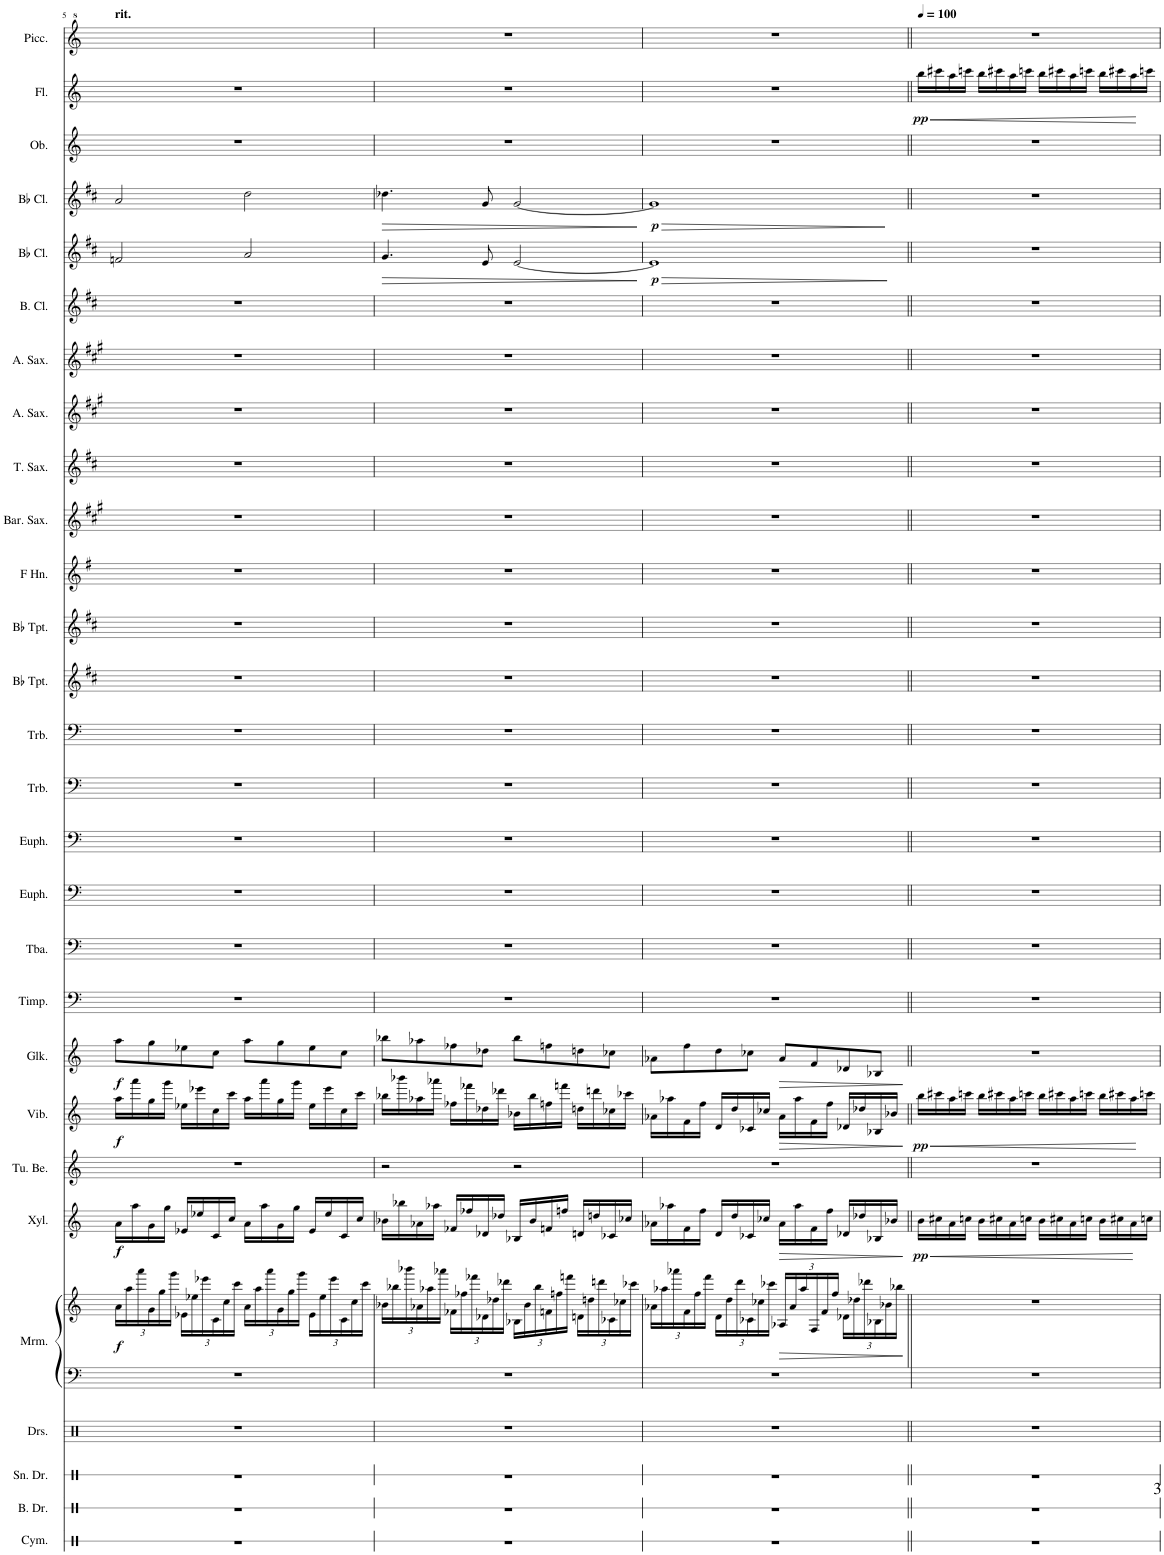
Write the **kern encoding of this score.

**kern	**kern	**kern	**kern	**kern	**kern	**dynam	**kern	**dynam	**kern	**kern	**dynam	**kern	**dynam	**kern	**kern	**kern	**kern	**kern	**kern	**kern	**kern	**kern	**kern	**kern	**kern	**kern	**kern	**kern	**dynam	**kern	**dynam	**kern	**kern	**dynam	**kern
*part28	*part27	*part26	*part25	*part24	*part24	*part24	*part23	*part23	*part22	*part21	*part21	*part20	*part20	*part19	*part18	*part17	*part16	*part15	*part14	*part13	*part12	*part11	*part10	*part9	*part8	*part7	*part6	*part5	*part5	*part4	*part4	*part3	*part2	*part2	*part1
*staff29	*staff28	*staff27	*staff26	*staff25	*staff24	*staff24/25	*staff23	*staff23	*staff22	*staff21	*staff21	*staff20	*staff20	*staff19	*staff18	*staff17	*staff16	*staff15	*staff14	*staff13	*staff12	*staff11	*staff10	*staff9	*staff8	*staff7	*staff6	*staff5	*staff5	*staff4	*staff4	*staff3	*staff2	*staff2	*staff1
*I"Cymbal	*I"Bass Drum	*I"Snare Drum	*I"Drumset	*I"Marimba	*	*	*I"Xylophone	*	*I"Tubular Bells	*I"Vibraphone	*	*I"Glockenspiel	*	*I"Timpani	*I"Tuba	*I"Euphonium	*I"Euphonium	*I"Trombone	*I"Trombone	*I"Bb Trumpet	*I"Bb Trumpet	*I"Horn in F	*I"Baritone Saxophone	*I"Tenor Saxophone	*I"Alto Saxophone	*I"Alto Saxophone	*I"Bass Clarinet	*I"Bb Clarinet	*	*I"Bb Clarinet	*	*I"Oboe	*I"Flute	*	*I"Piccolo
*I'Cym.	*I'B. Dr.	*I'Sn. Dr.	*I'Drs.	*I'Mrm.	*	*	*I'Xyl.	*	*I'Tu. Be.	*I'Vib.	*	*I'Glk.	*	*I'Timp.	*I'Tba.	*I'Euph.	*I'Euph.	*I'Trb.	*I'Trb.	*I'Bb Tpt.	*I'Bb Tpt.	*	*I'Bar. Sax.	*I'T. Sax.	*I'A. Sax.	*I'A. Sax.	*I'B. Cl.	*I'Bb Cl.	*	*I'Bb Cl.	*	*I'Ob.	*I'Fl.	*	*I'Picc.
!!LO:PB:g=z
*clefX	*clefX	*clefX	*clefX	*clefF4	*clefG2	*	*clefG2	*	*clefG2	*clefG2	*	*clefG2	*	*clefF4	*clefF4	*clefF4	*clefF4	*clefF4	*clefF4	*clefG2	*clefG2	*clefG2	*clefG2	*clefG2	*clefG2	*clefG2	*clefG2	*clefG2	*	*clefG2	*	*clefG2	*clefG2	*	*clefG^2
*	*	*	*	*	*	*	*Trd-7c-12	*	*	*	*	*Trd-14c-24	*	*	*	*	*	*	*	*Trd1c2	*Trd1c2	*Trd4c7	*Trd12c21	*Trd8c14	*Trd5c9	*Trd5c9	*Trd8c14	*Trd1c2	*	*Trd1c2	*	*	*	*	*Trd-7c-12
*k[]	*k[]	*k[]	*k[]	*k[]	*k[]	*	*k[]	*	*k[]	*k[]	*	*k[]	*	*k[]	*k[]	*k[]	*k[]	*k[]	*k[]	*k[f#c#]	*k[f#c#]	*k[f#]	*k[f#c#g#]	*k[f#c#]	*k[f#c#g#]	*k[f#c#g#]	*k[f#c#]	*k[f#c#]	*	*k[f#c#]	*	*k[]	*k[]	*	*k[]
*M4/4	*M4/4	*M4/4	*M4/4	*M4/4	*M4/4	*	*M4/4	*	*M4/4	*M4/4	*	*M4/4	*	*M4/4	*M4/4	*M4/4	*M4/4	*M4/4	*M4/4	*M4/4	*M4/4	*M4/4	*M4/4	*M4/4	*M4/4	*M4/4	*M4/4	*M4/4	*	*M4/4	*	*M4/4	*M4/4	*	*M4/4
*	*	*	*	*	*Xbrackettup	*	*	*	*	*	*	*	*	*	*	*	*	*	*	*	*	*	*	*	*	*	*	*	*	*	*	*	*	*	*
=5	=5	=5	=5	=5	=5	=5	=5	=5	=5	=5	=5	=5	=5	=5	=5	=5	=5	=5	=5	=5	=5	=5	=5	=5	=5	=5	=5	=5	=5	=5	=5	=5	=5	=5	=5
!	!	!	!	!	!	!	!	!	!	!	!	!	!	!	!	!	!	!	!	!	!	!	!	!	!	!	!	!	!	!	!	!	!	!	!LO:TX:a:B:t=rit.
!	!	!	!	!	!	!LO:DY:b	!	!LO:DY:b	!	!	!LO:DY:b	!	!LO:DY:b	!	!	!	!	!	!	!	!	!	!	!	!	!	!	!	!	!	!	!	!	!	!
1r	1r	1r	1r	1r	24a\LL	f	16a\LL	f	1r	16aa\LL	f	8aa\L	f	1r	1r	1r	1r	1r	1r	1r	1r	1r	1r	1r	1r	1r	1r	2fn/	.	2a/	.	1r	1r	.	1ryy
.	.	.	.	.	24aa\	.	.	.	.	.	.	.	.	.	.	.	.	.	.	.	.	.	.	.	.	.	.	.	.	.	.	.	.	.	.
.	.	.	.	.	.	.	16aa\	.	.	16aaa\	.	.	.	.	.	.	.	.	.	.	.	.	.	.	.	.	.	.	.	.	.	.	.	.	.
.	.	.	.	.	24aaa\	.	.	.	.	.	.	.	.	.	.	.	.	.	.	.	.	.	.	.	.	.	.	.	.	.	.	.	.	.	.
.	.	.	.	.	24g\	.	16g\	.	.	16gg\	.	8gg\	.	.	.	.	.	.	.	.	.	.	.	.	.	.	.	.	.	.	.	.	.	.	.
.	.	.	.	.	24gg\	.	.	.	.	.	.	.	.	.	.	.	.	.	.	.	.	.	.	.	.	.	.	.	.	.	.	.	.	.	.
.	.	.	.	.	.	.	16gg\JJ	.	.	16ggg\JJ	.	.	.	.	.	.	.	.	.	.	.	.	.	.	.	.	.	.	.	.	.	.	.	.	.
.	.	.	.	.	24ggg\JJ	.	.	.	.	.	.	.	.	.	.	.	.	.	.	.	.	.	.	.	.	.	.	.	.	.	.	.	.	.	.
.	.	.	.	.	24e-X\LL	.	16e-X/LL	.	.	16ee-X\LL	.	8ee-X\	.	.	.	.	.	.	.	.	.	.	.	.	.	.	.	.	.	.	.	.	.	.	.
.	.	.	.	.	24ee-X\	.	.	.	.	.	.	.	.	.	.	.	.	.	.	.	.	.	.	.	.	.	.	.	.	.	.	.	.	.	.
.	.	.	.	.	.	.	16ee-X/	.	.	16eee-X\	.	.	.	.	.	.	.	.	.	.	.	.	.	.	.	.	.	.	.	.	.	.	.	.	.
.	.	.	.	.	24eee-X\	.	.	.	.	.	.	.	.	.	.	.	.	.	.	.	.	.	.	.	.	.	.	.	.	.	.	.	.	.	.
.	.	.	.	.	24c\	.	16c/	.	.	16cc\	.	8cc\J	.	.	.	.	.	.	.	.	.	.	.	.	.	.	.	.	.	.	.	.	.	.	.
.	.	.	.	.	24cc\	.	.	.	.	.	.	.	.	.	.	.	.	.	.	.	.	.	.	.	.	.	.	.	.	.	.	.	.	.	.
.	.	.	.	.	.	.	16cc/JJ	.	.	16ccc\JJ	.	.	.	.	.	.	.	.	.	.	.	.	.	.	.	.	.	.	.	.	.	.	.	.	.
.	.	.	.	.	24ccc\JJ	.	.	.	.	.	.	.	.	.	.	.	.	.	.	.	.	.	.	.	.	.	.	.	.	.	.	.	.	.	.
.	.	.	.	.	24a\LL	.	16a\LL	.	.	16aa\LL	.	8aa\L	.	.	.	.	.	.	.	.	.	.	.	.	.	.	.	2a/	.	2dd\	.	.	.	.	.
.	.	.	.	.	24aa\	.	.	.	.	.	.	.	.	.	.	.	.	.	.	.	.	.	.	.	.	.	.	.	.	.	.	.	.	.	.
.	.	.	.	.	.	.	16aa\	.	.	16aaa\	.	.	.	.	.	.	.	.	.	.	.	.	.	.	.	.	.	.	.	.	.	.	.	.	.
.	.	.	.	.	24aaa\	.	.	.	.	.	.	.	.	.	.	.	.	.	.	.	.	.	.	.	.	.	.	.	.	.	.	.	.	.	.
.	.	.	.	.	24g\	.	16g\	.	.	16gg\	.	8gg\	.	.	.	.	.	.	.	.	.	.	.	.	.	.	.	.	.	.	.	.	.	.	.
.	.	.	.	.	24gg\	.	.	.	.	.	.	.	.	.	.	.	.	.	.	.	.	.	.	.	.	.	.	.	.	.	.	.	.	.	.
.	.	.	.	.	.	.	16gg\JJ	.	.	16ggg\JJ	.	.	.	.	.	.	.	.	.	.	.	.	.	.	.	.	.	.	.	.	.	.	.	.	.
.	.	.	.	.	24ggg\JJ	.	.	.	.	.	.	.	.	.	.	.	.	.	.	.	.	.	.	.	.	.	.	.	.	.	.	.	.	.	.
.	.	.	.	.	24e-\LL	.	16e-/LL	.	.	16ee-\LL	.	8ee-\	.	.	.	.	.	.	.	.	.	.	.	.	.	.	.	.	.	.	.	.	.	.	.
.	.	.	.	.	24ee-\	.	.	.	.	.	.	.	.	.	.	.	.	.	.	.	.	.	.	.	.	.	.	.	.	.	.	.	.	.	.
.	.	.	.	.	.	.	16ee-/	.	.	16eee-\	.	.	.	.	.	.	.	.	.	.	.	.	.	.	.	.	.	.	.	.	.	.	.	.	.
.	.	.	.	.	24eee-\	.	.	.	.	.	.	.	.	.	.	.	.	.	.	.	.	.	.	.	.	.	.	.	.	.	.	.	.	.	.
.	.	.	.	.	24c\	.	16c/	.	.	16cc\	.	8cc\J	.	.	.	.	.	.	.	.	.	.	.	.	.	.	.	.	.	.	.	.	.	.	.
.	.	.	.	.	24cc\	.	.	.	.	.	.	.	.	.	.	.	.	.	.	.	.	.	.	.	.	.	.	.	.	.	.	.	.	.	.
.	.	.	.	.	.	.	16cc/JJ	.	.	16ccc\JJ	.	.	.	.	.	.	.	.	.	.	.	.	.	.	.	.	.	.	.	.	.	.	.	.	.
.	.	.	.	.	24ccc\JJ	.	.	.	.	.	.	.	.	.	.	.	.	.	.	.	.	.	.	.	.	.	.	.	.	.	.	.	.	.	.
=6	=6	=6	=6	=6	=6	=6	=6	=6	=6	=6	=6	=6	=6	=6	=6	=6	=6	=6	=6	=6	=6	=6	=6	=6	=6	=6	=6	=6	=6	=6	=6	=6	=6	=6	=6
!	!	!	!	!	!	!	!	!	!	!	!	!	!	!	!	!	!	!	!	!	!	!	!	!	!	!	!	!	!LO:HP:b	!	!LO:HP:b	!	!	!	!
1r	1r	1r	1r	1r	24b-X\LL	.	16b-X\LL	.	2r	16bb-X\LL	.	8bb-X\L	.	1r	1r	1r	1r	1r	1r	1r	1r	1r	1r	1r	1r	1r	1r	4.g/	>	4.dd-X\	>	1r	1r	.	1r
.	.	.	.	.	24bb-X\	.	.	.	.	.	.	.	.	.	.	.	.	.	.	.	.	.	.	.	.	.	.	.	.	.	.	.	.	.	.
.	.	.	.	.	.	.	16bb-X\	.	.	16bbb-X\	.	.	.	.	.	.	.	.	.	.	.	.	.	.	.	.	.	.	.	.	.	.	.	.	.
.	.	.	.	.	24bbb-X\	.	.	.	.	.	.	.	.	.	.	.	.	.	.	.	.	.	.	.	.	.	.	.	.	.	.	.	.	.	.
.	.	.	.	.	24a-X\	.	16a-X\	.	.	16aa-X\	.	8aa-X\	.	.	.	.	.	.	.	.	.	.	.	.	.	.	.	.	.	.	.	.	.	.	.
.	.	.	.	.	24aa-X\	.	.	.	.	.	.	.	.	.	.	.	.	.	.	.	.	.	.	.	.	.	.	.	.	.	.	.	.	.	.
.	.	.	.	.	.	.	16aa-X\JJ	.	.	16aaa-X\JJ	.	.	.	.	.	.	.	.	.	.	.	.	.	.	.	.	.	.	.	.	.	.	.	.	.
.	.	.	.	.	24aaa-X\JJ	.	.	.	.	.	.	.	.	.	.	.	.	.	.	.	.	.	.	.	.	.	.	.	.	.	.	.	.	.	.
.	.	.	.	.	24f-X\LL	.	16f-X/LL	.	.	16ff-X\LL	.	8ff-X\	.	.	.	.	.	.	.	.	.	.	.	.	.	.	.	.	.	.	.	.	.	.	.
.	.	.	.	.	24ff-X\	.	.	.	.	.	.	.	.	.	.	.	.	.	.	.	.	.	.	.	.	.	.	.	.	.	.	.	.	.	.
.	.	.	.	.	.	.	16ff-X/	.	.	16fff-X\	.	.	.	.	.	.	.	.	.	.	.	.	.	.	.	.	.	.	.	.	.	.	.	.	.
.	.	.	.	.	24fff-X\	.	.	.	.	.	.	.	.	.	.	.	.	.	.	.	.	.	.	.	.	.	.	.	.	.	.	.	.	.	.
.	.	.	.	.	24d-X\	.	16d-X/	.	.	16dd-X\	.	8dd-X\J	.	.	.	.	.	.	.	.	.	.	.	.	.	.	.	8e/	.	8g/	.	.	.	.	.
.	.	.	.	.	24dd-X\	.	.	.	.	.	.	.	.	.	.	.	.	.	.	.	.	.	.	.	.	.	.	.	.	.	.	.	.	.	.
.	.	.	.	.	.	.	16dd-X/JJ	.	.	16ddd-X\JJ	.	.	.	.	.	.	.	.	.	.	.	.	.	.	.	.	.	.	.	.	.	.	.	.	.
.	.	.	.	.	24ddd-X\JJ	.	.	.	.	.	.	.	.	.	.	.	.	.	.	.	.	.	.	.	.	.	.	.	.	.	.	.	.	.	.
.	.	.	.	.	24B-X\LL	.	16B-X/LL	.	2r	16b-X\LL	.	8bb-\L	.	.	.	.	.	.	.	.	.	.	.	.	.	.	.	[2e/	.	[2g/	.	.	.	.	.
.	.	.	.	.	24b-\	.	.	.	.	.	.	.	.	.	.	.	.	.	.	.	.	.	.	.	.	.	.	.	.	.	.	.	.	.	.
.	.	.	.	.	.	.	16b-/	.	.	16bb-\	.	.	.	.	.	.	.	.	.	.	.	.	.	.	.	.	.	.	.	.	.	.	.	.	.
.	.	.	.	.	24bb-\	.	.	.	.	.	.	.	.	.	.	.	.	.	.	.	.	.	.	.	.	.	.	.	.	.	.	.	.	.	.
.	.	.	.	.	24fn\	.	16fn/	.	.	16ffn\	.	8ffn\	.	.	.	.	.	.	.	.	.	.	.	.	.	.	.	.	.	.	.	.	.	.	.
.	.	.	.	.	24ffn\	.	.	.	.	.	.	.	.	.	.	.	.	.	.	.	.	.	.	.	.	.	.	.	.	.	.	.	.	.	.
.	.	.	.	.	.	.	16ffn/JJ	.	.	16fffn\JJ	.	.	.	.	.	.	.	.	.	.	.	.	.	.	.	.	.	.	.	.	.	.	.	.	.
.	.	.	.	.	24fffn\JJ	.	.	.	.	.	.	.	.	.	.	.	.	.	.	.	.	.	.	.	.	.	.	.	.	.	.	.	.	.	.
.	.	.	.	.	24dn\LL	.	16dn/LL	.	.	16ddn\LL	.	8ddn\	.	.	.	.	.	.	.	.	.	.	.	.	.	.	.	.	.	.	.	.	.	.	.
.	.	.	.	.	24ddn\	.	.	.	.	.	.	.	.	.	.	.	.	.	.	.	.	.	.	.	.	.	.	.	.	.	.	.	.	.	.
.	.	.	.	.	.	.	16ddn/	.	.	16dddn\	.	.	.	.	.	.	.	.	.	.	.	.	.	.	.	.	.	.	.	.	.	.	.	.	.
.	.	.	.	.	24dddn\	.	.	.	.	.	.	.	.	.	.	.	.	.	.	.	.	.	.	.	.	.	.	.	.	.	.	.	.	.	.
.	.	.	.	.	24c-X\	.	16c-X/	.	.	16cc-X\	.	8cc-X\J	.	.	.	.	.	.	.	.	.	.	.	.	.	.	.	.	.	.	.	.	.	.	.
.	.	.	.	.	24cc-X\	.	.	.	.	.	.	.	.	.	.	.	.	.	.	.	.	.	.	.	.	.	.	.	.	.	.	.	.	.	.
.	.	.	.	.	.	.	16cc-X/JJ	.	.	16ccc-X\JJ	.	.	.	.	.	.	.	.	.	.	.	.	.	.	.	.	.	.	.	.	.	.	.	.	.
.	.	.	.	.	24ccc-X\JJ	.	.	.	.	.	.	.	.	.	.	.	.	.	.	.	.	.	.	.	.	.	.	.	.	.	.	.	.	.	.
.	.	.	.	.	.	.	.	.	.	.	.	.	.	.	.	.	.	.	.	.	.	.	.	.	.	.	.	.	]	.	]	.	.	.	.
=7	=7	=7	=7	=7	=7	=7	=7	=7	=7	=7	=7	=7	=7	=7	=7	=7	=7	=7	=7	=7	=7	=7	=7	=7	=7	=7	=7	=7	=7	=7	=7	=7	=7	=7	=7
!	!	!	!	!	!	!	!	!	!	!	!	!	!	!	!	!	!	!	!	!	!	!	!	!	!	!	!	!	!LO:HP:b	!	!LO:HP:b	!	!	!	!
!	!	!	!	!	!	!	!	!	!	!	!	!	!	!	!	!	!	!	!	!	!	!	!	!	!	!	!	!	!LO:DY:n=1:b	!	!LO:DY:n=1:b	!	!	!	!
1r	1r	1r	1r	1r	24a-X\LL	.	16a-X\LL	.	1r	16a-X\LL	.	8a-X\L	.	1r	1r	1r	1r	1r	1r	1r	1r	1r	1r	1r	1r	1r	1r	1e]	> p	1g]	> p	1r	1r	.	1r
.	.	.	.	.	24aa-X\	.	.	.	.	.	.	.	.	.	.	.	.	.	.	.	.	.	.	.	.	.	.	.	.	.	.	.	.	.	.
.	.	.	.	.	.	.	16aa-X\	.	.	16aa-X\	.	.	.	.	.	.	.	.	.	.	.	.	.	.	.	.	.	.	.	.	.	.	.	.	.
.	.	.	.	.	24aaa-X\	.	.	.	.	.	.	.	.	.	.	.	.	.	.	.	.	.	.	.	.	.	.	.	.	.	.	.	.	.	.
.	.	.	.	.	24f\	.	16f\	.	.	16f\	.	8ff\	.	.	.	.	.	.	.	.	.	.	.	.	.	.	.	.	.	.	.	.	.	.	.
.	.	.	.	.	24ff\	.	.	.	.	.	.	.	.	.	.	.	.	.	.	.	.	.	.	.	.	.	.	.	.	.	.	.	.	.	.
.	.	.	.	.	.	.	16ff\JJ	.	.	16ff\JJ	.	.	.	.	.	.	.	.	.	.	.	.	.	.	.	.	.	.	.	.	.	.	.	.	.
.	.	.	.	.	24fff\JJ	.	.	.	.	.	.	.	.	.	.	.	.	.	.	.	.	.	.	.	.	.	.	.	.	.	.	.	.	.	.
.	.	.	.	.	24d\LL	.	16d/LL	.	.	16d/LL	.	8dd\	.	.	.	.	.	.	.	.	.	.	.	.	.	.	.	.	.	.	.	.	.	.	.
.	.	.	.	.	24dd\	.	.	.	.	.	.	.	.	.	.	.	.	.	.	.	.	.	.	.	.	.	.	.	.	.	.	.	.	.	.
.	.	.	.	.	.	.	16dd/	.	.	16dd/	.	.	.	.	.	.	.	.	.	.	.	.	.	.	.	.	.	.	.	.	.	.	.	.	.
.	.	.	.	.	24ddd\	.	.	.	.	.	.	.	.	.	.	.	.	.	.	.	.	.	.	.	.	.	.	.	.	.	.	.	.	.	.
.	.	.	.	.	24c-X\	.	16c-X/	.	.	16c-X/	.	8cc-X\J	.	.	.	.	.	.	.	.	.	.	.	.	.	.	.	.	.	.	.	.	.	.	.
.	.	.	.	.	24cc-X\	.	.	.	.	.	.	.	.	.	.	.	.	.	.	.	.	.	.	.	.	.	.	.	.	.	.	.	.	.	.
.	.	.	.	.	.	.	16cc-X/JJ	.	.	16cc-X/JJ	.	.	.	.	.	.	.	.	.	.	.	.	.	.	.	.	.	.	.	.	.	.	.	.	.
.	.	.	.	.	24ccc-X\JJ	.	.	.	.	.	.	.	.	.	.	.	.	.	.	.	.	.	.	.	.	.	.	.	.	.	.	.	.	.	.
!	!	!	!	!	!	!LO:HP:b	!	!LO:HP:b	!	!	!LO:HP:b	!	!LO:HP:b	!	!	!	!	!	!	!	!	!	!	!	!	!	!	!	!	!	!	!	!	!	!
.	.	.	.	.	24A-X/LL	>	16a-\LL	>	.	16a-\LL	>	8a-/L	>	.	.	.	.	.	.	.	.	.	.	.	.	.	.	.	.	.	.	.	.	.	.
.	.	.	.	.	24a-/	.	.	.	.	.	.	.	.	.	.	.	.	.	.	.	.	.	.	.	.	.	.	.	.	.	.	.	.	.	.
.	.	.	.	.	.	.	16aa-\	.	.	16aa-\	.	.	.	.	.	.	.	.	.	.	.	.	.	.	.	.	.	.	.	.	.	.	.	.	.
.	.	.	.	.	24aa-/	.	.	.	.	.	.	.	.	.	.	.	.	.	.	.	.	.	.	.	.	.	.	.	.	.	.	.	.	.	.
.	.	.	.	.	24F/	.	16f\	.	.	16f\	.	8f/	.	.	.	.	.	.	.	.	.	.	.	.	.	.	.	.	.	.	.	.	.	.	.
.	.	.	.	.	24f/	.	.	.	.	.	.	.	.	.	.	.	.	.	.	.	.	.	.	.	.	.	.	.	.	.	.	.	.	.	.
.	.	.	.	.	.	.	16ff\JJ	.	.	16ff\JJ	.	.	.	.	.	.	.	.	.	.	.	.	.	.	.	.	.	.	.	.	.	.	.	.	.
.	.	.	.	.	24ff/JJ	.	.	.	.	.	.	.	.	.	.	.	.	.	.	.	.	.	.	.	.	.	.	.	.	.	.	.	.	.	.
.	.	.	.	.	24d-X\LL	.	16d-X/LL	.	.	16d-X/LL	.	8d-X/	.	.	.	.	.	.	.	.	.	.	.	.	.	.	.	.	.	.	.	.	.	.	.
.	.	.	.	.	24dd-X\	.	.	.	.	.	.	.	.	.	.	.	.	.	.	.	.	.	.	.	.	.	.	.	.	.	.	.	.	.	.
.	.	.	.	.	.	.	16dd-X/	.	.	16dd-X/	.	.	.	.	.	.	.	.	.	.	.	.	.	.	.	.	.	.	.	.	.	.	.	.	.
.	.	.	.	.	24ddd-X\	.	.	.	.	.	.	.	.	.	.	.	.	.	.	.	.	.	.	.	.	.	.	.	.	.	.	.	.	.	.
.	.	.	.	.	24B-X\	.	16B-X/	.	.	16B-X/	.	8B-X/J	.	.	.	.	.	.	.	.	.	.	.	.	.	.	.	.	.	.	.	.	.	.	.
.	.	.	.	.	24b-X\	.	.	.	.	.	.	.	.	.	.	.	.	.	.	.	.	.	.	.	.	.	.	.	.	.	.	.	.	.	.
.	.	.	.	.	.	.	16b-X/JJ	.	.	16b-X/JJ	.	.	.	.	.	.	.	.	.	.	.	.	.	.	.	.	.	.	.	.	.	.	.	.	.
.	.	.	.	.	24bb-X\JJ	.	.	.	.	.	.	.	.	.	.	.	.	.	.	.	.	.	.	.	.	.	.	.	.	.	.	.	.	.	.
.	.	.	.	.	.	]	.	]	.	.	]	.	]	.	.	.	.	.	.	.	.	.	.	.	.	.	.	.	]	.	]	.	.	.	.
=8||	=8||	=8||	=8||	=8||	=8||	=8||	=8||	=8||	=8||	=8||	=8||	=8||	=8||	=8||	=8||	=8||	=8||	=8||	=8||	=8||	=8||	=8||	=8||	=8||	=8||	=8||	=8||	=8||	=8||	=8||	=8||	=8||	=8||	=8||	=8||
*	*	*	*	*	*	*	*	*	*	*	*	*	*	*	*	*	*	*	*	*	*	*	*	*	*	*	*	*	*	*	*	*	*	*	*MM100
!	!	!	!	!	!	!	!	!LO:HP:b	!	!	!LO:HP:b	!	!	!	!	!	!	!	!	!	!	!	!	!	!	!	!	!	!	!	!	!	!	!LO:HP:b	!
!	!	!	!	!	!	!	!	!LO:DY:n=1:b	!	!	!LO:DY:n=1:b	!	!	!	!	!	!	!	!	!	!	!	!	!	!	!	!	!	!	!	!	!	!	!LO:DY:n=1:b	!
1r	1r	1r	1r	1r	1r	.	16b\LL	< pp	1r	16bb\LL	< pp	1r	.	1r	1r	1r	1r	1r	1r	1r	1r	1r	1r	1r	1r	1r	1r	1r	.	1r	.	1r	16bb\LL	< pp	1r
.	.	.	.	.	.	.	16cc#X\	.	.	16ccc#X\	.	.	.	.	.	.	.	.	.	.	.	.	.	.	.	.	.	.	.	.	.	.	16ccc#X\	.	.
.	.	.	.	.	.	.	16a\	.	.	16aa\	.	.	.	.	.	.	.	.	.	.	.	.	.	.	.	.	.	.	.	.	.	.	16aa\	.	.
.	.	.	.	.	.	.	16ccn\JJ	.	.	16cccn\JJ	.	.	.	.	.	.	.	.	.	.	.	.	.	.	.	.	.	.	.	.	.	.	16cccn\JJ	.	.
.	.	.	.	.	.	.	16b\LL	.	.	16bb\LL	.	.	.	.	.	.	.	.	.	.	.	.	.	.	.	.	.	.	.	.	.	.	16bb\LL	.	.
.	.	.	.	.	.	.	16cc#X\	.	.	16ccc#X\	.	.	.	.	.	.	.	.	.	.	.	.	.	.	.	.	.	.	.	.	.	.	16ccc#X\	.	.
.	.	.	.	.	.	.	16a\	.	.	16aa\	.	.	.	.	.	.	.	.	.	.	.	.	.	.	.	.	.	.	.	.	.	.	16aa\	.	.
.	.	.	.	.	.	.	16ccn\JJ	.	.	16cccn\JJ	.	.	.	.	.	.	.	.	.	.	.	.	.	.	.	.	.	.	.	.	.	.	16cccn\JJ	.	.
.	.	.	.	.	.	.	16b\LL	.	.	16bb\LL	.	.	.	.	.	.	.	.	.	.	.	.	.	.	.	.	.	.	.	.	.	.	16bb\LL	.	.
.	.	.	.	.	.	.	16cc#X\	.	.	16ccc#X\	.	.	.	.	.	.	.	.	.	.	.	.	.	.	.	.	.	.	.	.	.	.	16ccc#X\	.	.
.	.	.	.	.	.	.	16a\	.	.	16aa\	.	.	.	.	.	.	.	.	.	.	.	.	.	.	.	.	.	.	.	.	.	.	16aa\	.	.
.	.	.	.	.	.	.	16ccn\JJ	.	.	16cccn\JJ	.	.	.	.	.	.	.	.	.	.	.	.	.	.	.	.	.	.	.	.	.	.	16cccn\JJ	.	.
.	.	.	.	.	.	.	16b\LL	.	.	16bb\LL	.	.	.	.	.	.	.	.	.	.	.	.	.	.	.	.	.	.	.	.	.	.	16bb\LL	.	.
.	.	.	.	.	.	.	16cc#X\	.	.	16ccc#X\	.	.	.	.	.	.	.	.	.	.	.	.	.	.	.	.	.	.	.	.	.	.	16ccc#X\	.	.
.	.	.	.	.	.	.	16a\	.	.	16aa\	.	.	.	.	.	.	.	.	.	.	.	.	.	.	.	.	.	.	.	.	.	.	16aa\	.	.
.	.	.	.	.	.	.	16ccn\JJ	.	.	16cccn\JJ	.	.	.	.	.	.	.	.	.	.	.	.	.	.	.	.	.	.	.	.	.	.	16cccn\JJ	.	.
.	.	.	.	.	.	.	.	[	.	.	[	.	.	.	.	.	.	.	.	.	.	.	.	.	.	.	.	.	.	.	.	.	.	[	.
=	=	=	=	=	=	=	=	=	=	=	=	=	=	=	=	=	=	=	=	=	=	=	=	=	=	=	=	=	=	=	=	=	=	=	=
*-	*-	*-	*-	*-	*-	*-	*-	*-	*-	*-	*-	*-	*-	*-	*-	*-	*-	*-	*-	*-	*-	*-	*-	*-	*-	*-	*-	*-	*-	*-	*-	*-	*-	*-	*-
